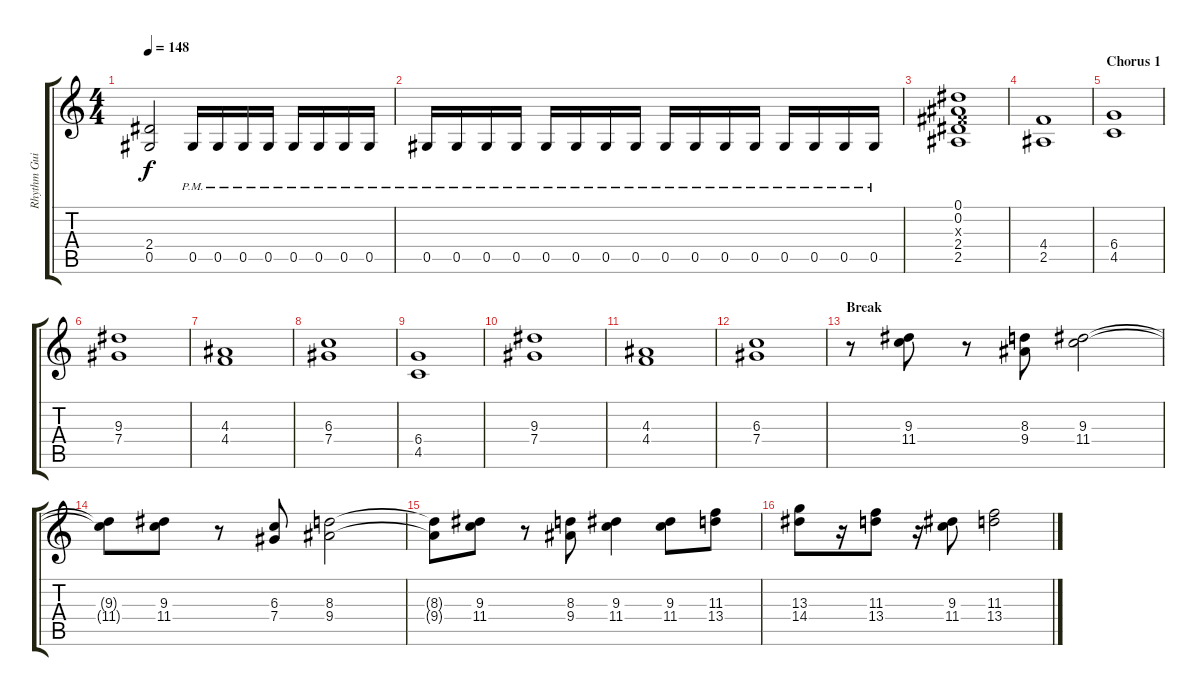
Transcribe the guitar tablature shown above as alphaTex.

\track ("Rhythm Guitar" "Rhythm Gui") {instrument distortionguitar}
\staff {score tabs}
\tuning (Eb4 Bb3 Gb3 Db3 Ab2 Eb2) {hide}
\ts (4 4)
\tempo 148
\clef g2
\ks c
(2.4 0.5).2{dy f} 0.5{pm}.16 0.5{pm}.16 0.5{pm}.16 0.5{pm}.16 0.5{pm}.16 0.5{pm}.16 0.5{pm}.16 0.5{pm}.16 |
0.5{pm}.16 0.5{pm}.16 0.5{pm}.16 0.5{pm}.16 0.5{pm}.16 0.5{pm}.16 0.5{pm}.16 0.5{pm}.16 0.5{pm}.16 0.5{pm}.16 0.5{pm}.16 0.5{pm}.16 0.5{pm}.16 0.5{pm}.16 0.5{pm}.16 0.5{pm}.16 |
(0.1 0.2 0.3{x} 2.4 2.5).1 |
(4.4 2.5).1 |
\section ("" "Chorus 1")
(6.4 4.5).1 |
(9.3 7.4).1 |
(4.3 4.4).1 |
(6.3 7.4).1 |
(6.4 4.5).1 |
(9.3 7.4).1 |
(4.3 4.4).1 |
(6.3 7.4).1 |
\section ("" "Break")
r.8 (9.3 11.4).8 r.8 (8.3 9.4).8 (9.3 11.4).2 |
(9.3{t} 11.4{t}).8 (9.3 11.4).8 r.8 (6.3 7.4).8 (8.3 9.4).2 |
(8.3{t} 9.4{t}).8 (9.3 11.4).8 r.8 (8.3 9.4).8 (9.3 11.4).4 (9.3 11.4).8 (11.3 13.4).8 |
(13.3 14.4).8 r.16 (11.3 13.4).8 r.16 (9.3 11.4).8 (11.3 13.4).2
